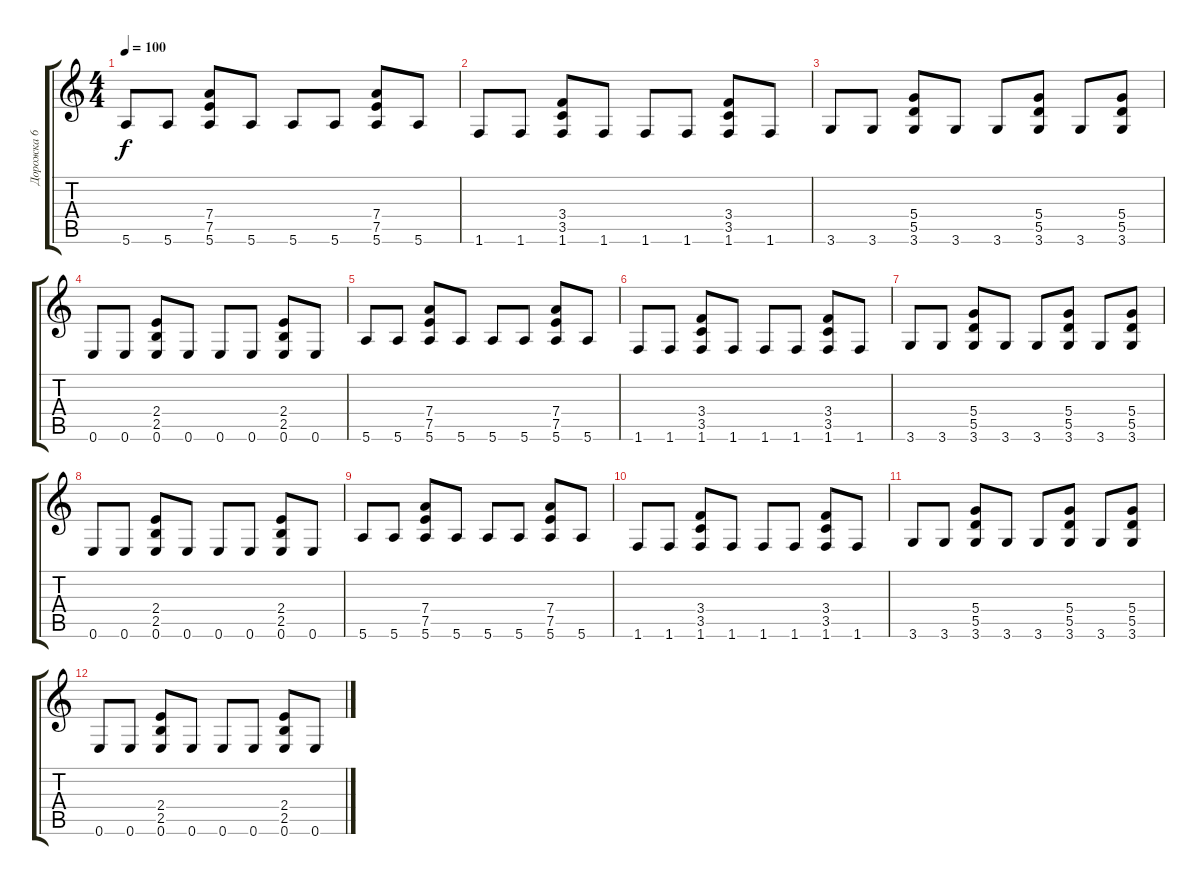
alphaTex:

\track ("Дорожка 6" "Дорожка 6") {instrument distortionguitar}
\staff {score tabs}
\tuning (E4 B3 G3 D3 A2 E2) {hide}
\ts (4 4)
\tempo 100
\clef g2
\ks c
5.6.8{dy f} 5.6.8 (7.4 7.5 5.6).8 5.6.8 5.6.8 5.6.8 (7.4 7.5 5.6).8 5.6.8 |
1.6.8 1.6.8 (3.4 3.5 1.6).8 1.6.8 1.6.8 1.6.8 (3.4 3.5 1.6).8 1.6.8 |
3.6.8 3.6.8 (5.4 5.5 3.6).8 3.6.8 3.6.8 (5.4 5.5 3.6).8 3.6.8 (5.4 5.5 3.6).8 |
0.6.8 0.6.8 (2.4 2.5 0.6).8 0.6.8 0.6.8 0.6.8 (2.4 2.5 0.6).8 0.6.8 |
5.6.8 5.6.8 (7.4 7.5 5.6).8 5.6.8 5.6.8 5.6.8 (7.4 7.5 5.6).8 5.6.8 |
1.6.8 1.6.8 (3.4 3.5 1.6).8 1.6.8 1.6.8 1.6.8 (3.4 3.5 1.6).8 1.6.8 |
3.6.8 3.6.8 (5.4 5.5 3.6).8 3.6.8 3.6.8 (5.4 5.5 3.6).8 3.6.8 (5.4 5.5 3.6).8 |
0.6.8 0.6.8 (2.4 2.5 0.6).8 0.6.8 0.6.8 0.6.8 (2.4 2.5 0.6).8 0.6.8 |
5.6.8 5.6.8 (7.4 7.5 5.6).8 5.6.8 5.6.8 5.6.8 (7.4 7.5 5.6).8 5.6.8 |
1.6.8 1.6.8 (3.4 3.5 1.6).8 1.6.8 1.6.8 1.6.8 (3.4 3.5 1.6).8 1.6.8 |
3.6.8 3.6.8 (5.4 5.5 3.6).8 3.6.8 3.6.8 (5.4 5.5 3.6).8 3.6.8 (5.4 5.5 3.6).8 |
0.6.8 0.6.8 (2.4 2.5 0.6).8 0.6.8 0.6.8 0.6.8 (2.4 2.5 0.6).8 0.6.8
